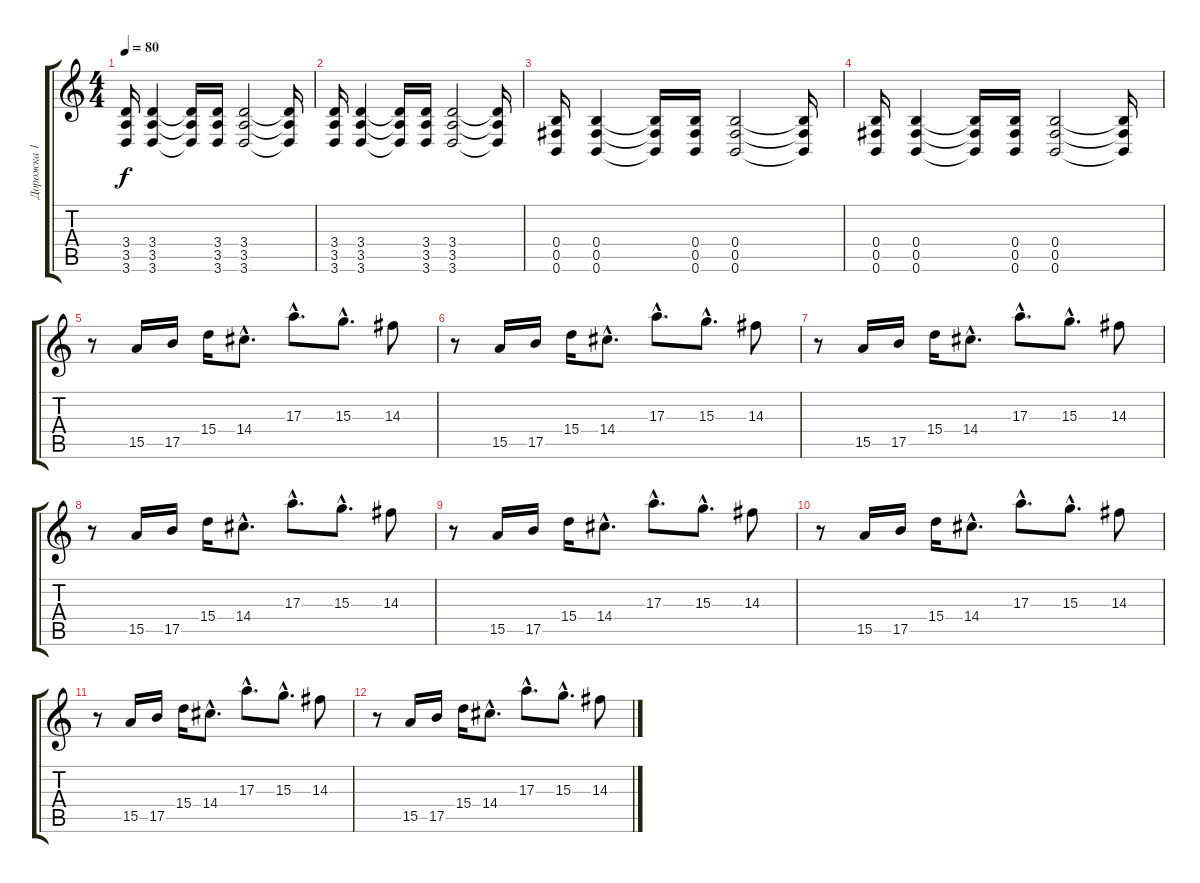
\track ("Дорожка 1" "Дорожка 1") {instrument acousticguitarnylon}
\staff {score tabs}
\tuning (Db4 Ab3 E3 B2 Gb2 B1) {hide}
\ts (4 4)
\tempo 80
\clef g2
\ks c
(3.4 3.5 3.6).16{dy f instrument acousticguitarnylon} (3.4 3.5 3.6).4 (3.4{t} 3.5{t} 3.6{t}).16 (3.4 3.5 3.6).16 (3.4 3.5 3.6).2 (3.4{t} 3.5{t} 3.6{t}).16 |
(3.4 3.5 3.6).16 (3.4 3.5 3.6).4 (3.4{t} 3.5{t} 3.6{t}).16 (3.4 3.5 3.6).16 (3.4 3.5 3.6).2 (3.4{t} 3.5{t} 3.6{t}).16 |
(0.4 0.5 0.6).16 (0.4 0.5 0.6).4 (0.4{t} 0.5{t} 0.6{t}).16 (0.4 0.5 0.6).16 (0.4 0.5 0.6).2 (0.4{t} 0.5{t} 0.6{t}).16 |
(0.4 0.5 0.6).16 (0.4 0.5 0.6).4 (0.4{t} 0.5{t} 0.6{t}).16 (0.4 0.5 0.6).16 (0.4 0.5 0.6).2 (0.4{t} 0.5{t} 0.6{t}).16 |
r.8 15.5.16 17.5.16 15.4.16 14.4{hac}.8{d} 17.3{hac}.8{d} 15.3{hac}.8{d} 14.3.8 |
r.8 15.5.16 17.5.16 15.4.16 14.4{hac}.8{d} 17.3{hac}.8{d} 15.3{hac}.8{d} 14.3.8 |
r.8 15.5.16 17.5.16 15.4.16 14.4{hac}.8{d} 17.3{hac}.8{d} 15.3{hac}.8{d} 14.3.8 |
r.8 15.5.16 17.5.16 15.4.16 14.4{hac}.8{d} 17.3{hac}.8{d} 15.3{hac}.8{d} 14.3.8 |
r.8 15.5.16 17.5.16 15.4.16 14.4{hac}.8{d} 17.3{hac}.8{d} 15.3{hac}.8{d} 14.3.8 |
r.8 15.5.16 17.5.16 15.4.16 14.4{hac}.8{d} 17.3{hac}.8{d} 15.3{hac}.8{d} 14.3.8 |
r.8 15.5.16 17.5.16 15.4.16 14.4{hac}.8{d} 17.3{hac}.8{d} 15.3{hac}.8{d} 14.3.8 |
r.8 15.5.16 17.5.16 15.4.16 14.4{hac}.8{d} 17.3{hac}.8{d} 15.3{hac}.8{d} 14.3.8
